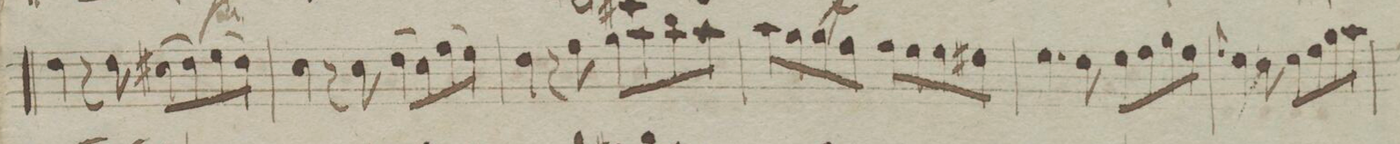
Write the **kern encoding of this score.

**kern	**dynam
*I"Violin 2do	*
*clefG2	*
*k[f#]	*
*met(c)	*
*M4/4	*
4dd\	.
8r	.
8dd\	.
(8cc#X\L	.
8dd\)	.
(8ee\	.
8dd\J)	.
=83	=83
4cc\	.
8r	.
8cc\	.
(8dd\L	.
8cc\)	.
(8ff#\	.
8ee\J)	.
=84	=84
4dd\	.
8r	.
8ff#\	.
8gg\L	.
8aa\	.
8bb\	.
8aa\J	.
=85	=85
8aa\L	.
8gg\	.
8gg\	.
8ff#\J	.
8ff#\L	.
8ee\	.
8ee\	.
8dd#X\J	.
=86	=86
4.ee\	.
8dd\	.
8ee\L	.
8ff#\	.
8gg\	.
8ff#\J	.
=87	=87
8qqff#/	.
4.ee\	.
8dd\	.
8ee\L	.
8ff#\	.
8gg\	.
8aa\J	.
=88	=88
*-	*-
